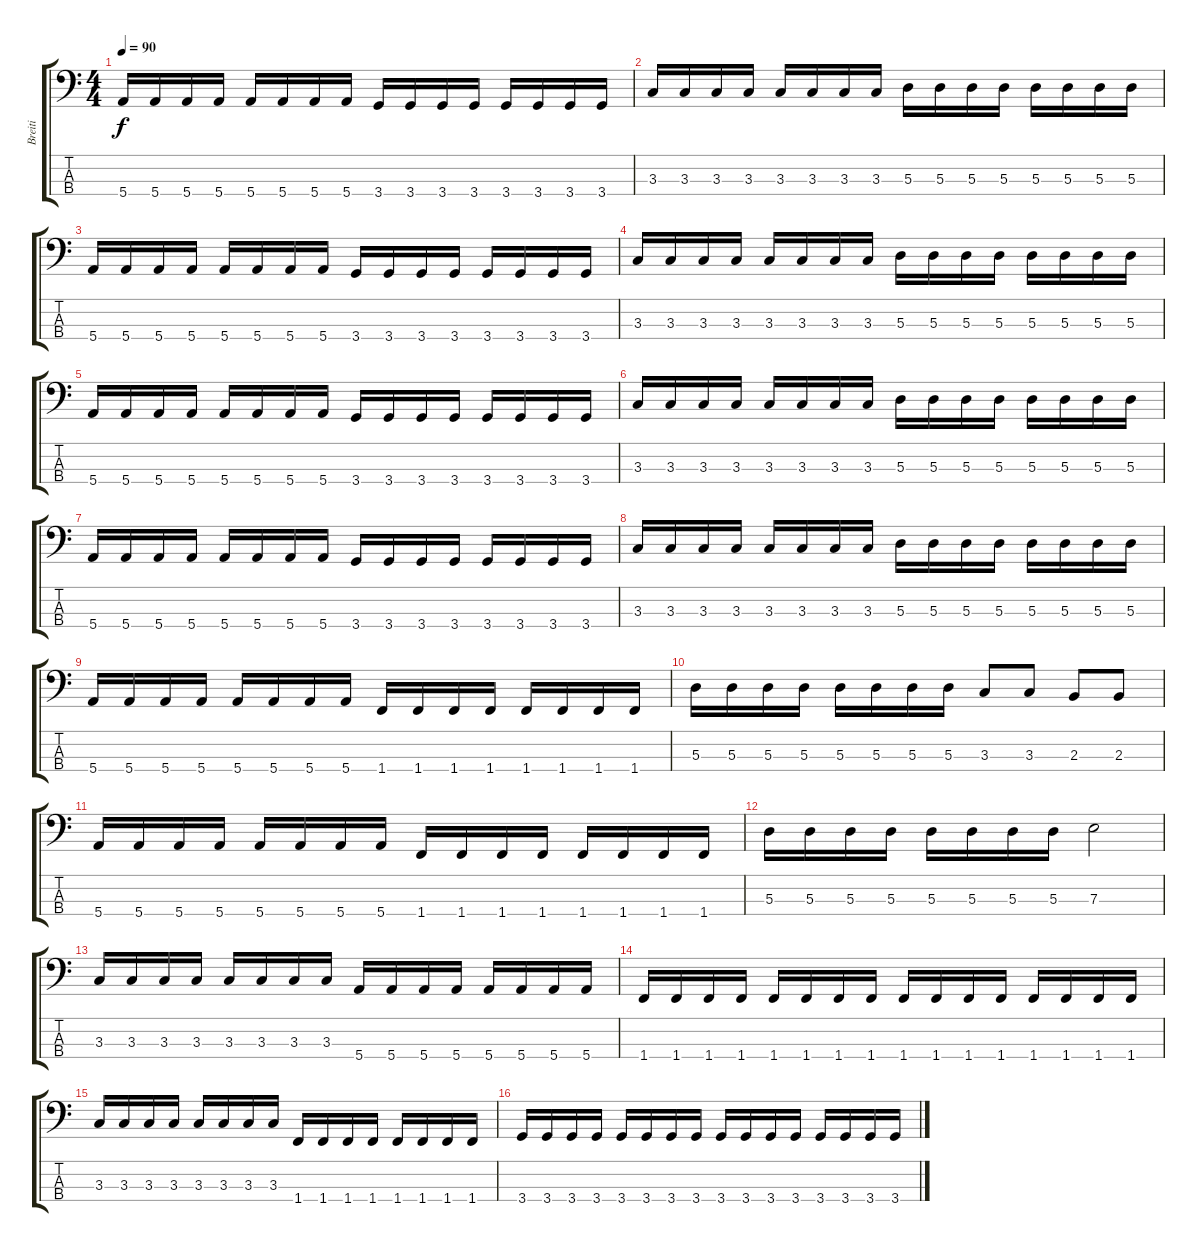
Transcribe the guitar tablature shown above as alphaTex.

\track ("Breiti" "Breiti") {instrument electricbasspick}
\staff {score tabs}
\tuning (G2 D2 A1 E1) {hide}
\ts (4 4)
\tempo 90
\clef f4
\ks c
5.4.16{dy f instrument electricbasspick} 5.4.16 5.4.16 5.4.16 5.4.16 5.4.16 5.4.16 5.4.16 3.4.16 3.4.16 3.4.16 3.4.16 3.4.16 3.4.16 3.4.16 3.4.16 |
3.3.16 3.3.16 3.3.16 3.3.16 3.3.16 3.3.16 3.3.16 3.3.16 5.3.16 5.3.16 5.3.16 5.3.16 5.3.16 5.3.16 5.3.16 5.3.16 |
5.4.16 5.4.16 5.4.16 5.4.16 5.4.16 5.4.16 5.4.16 5.4.16 3.4.16 3.4.16 3.4.16 3.4.16 3.4.16 3.4.16 3.4.16 3.4.16 |
3.3.16 3.3.16 3.3.16 3.3.16 3.3.16 3.3.16 3.3.16 3.3.16 5.3.16 5.3.16 5.3.16 5.3.16 5.3.16 5.3.16 5.3.16 5.3.16 |
5.4.16 5.4.16 5.4.16 5.4.16 5.4.16 5.4.16 5.4.16 5.4.16 3.4.16 3.4.16 3.4.16 3.4.16 3.4.16 3.4.16 3.4.16 3.4.16 |
3.3.16 3.3.16 3.3.16 3.3.16 3.3.16 3.3.16 3.3.16 3.3.16 5.3.16 5.3.16 5.3.16 5.3.16 5.3.16 5.3.16 5.3.16 5.3.16 |
5.4.16 5.4.16 5.4.16 5.4.16 5.4.16 5.4.16 5.4.16 5.4.16 3.4.16 3.4.16 3.4.16 3.4.16 3.4.16 3.4.16 3.4.16 3.4.16 |
3.3.16 3.3.16 3.3.16 3.3.16 3.3.16 3.3.16 3.3.16 3.3.16 5.3.16 5.3.16 5.3.16 5.3.16 5.3.16 5.3.16 5.3.16 5.3.16 |
5.4.16 5.4.16 5.4.16 5.4.16 5.4.16 5.4.16 5.4.16 5.4.16 1.4.16 1.4.16 1.4.16 1.4.16 1.4.16 1.4.16 1.4.16 1.4.16 |
5.3.16 5.3.16 5.3.16 5.3.16 5.3.16 5.3.16 5.3.16 5.3.16 3.3.8 3.3.8 2.3.8 2.3.8 |
5.4.16 5.4.16 5.4.16 5.4.16 5.4.16 5.4.16 5.4.16 5.4.16 1.4.16 1.4.16 1.4.16 1.4.16 1.4.16 1.4.16 1.4.16 1.4.16 |
5.3.16 5.3.16 5.3.16 5.3.16 5.3.16 5.3.16 5.3.16 5.3.16 7.3.2 |
3.3.16 3.3.16 3.3.16 3.3.16 3.3.16 3.3.16 3.3.16 3.3.16 5.4.16 5.4.16 5.4.16 5.4.16 5.4.16 5.4.16 5.4.16 5.4.16 |
1.4.16 1.4.16 1.4.16 1.4.16 1.4.16 1.4.16 1.4.16 1.4.16 1.4.16 1.4.16 1.4.16 1.4.16 1.4.16 1.4.16 1.4.16 1.4.16 |
3.3.16 3.3.16 3.3.16 3.3.16 3.3.16 3.3.16 3.3.16 3.3.16 1.4.16 1.4.16 1.4.16 1.4.16 1.4.16 1.4.16 1.4.16 1.4.16 |
3.4.16 3.4.16 3.4.16 3.4.16 3.4.16 3.4.16 3.4.16 3.4.16 3.4.16 3.4.16 3.4.16 3.4.16 3.4.16 3.4.16 3.4.16 3.4.16
